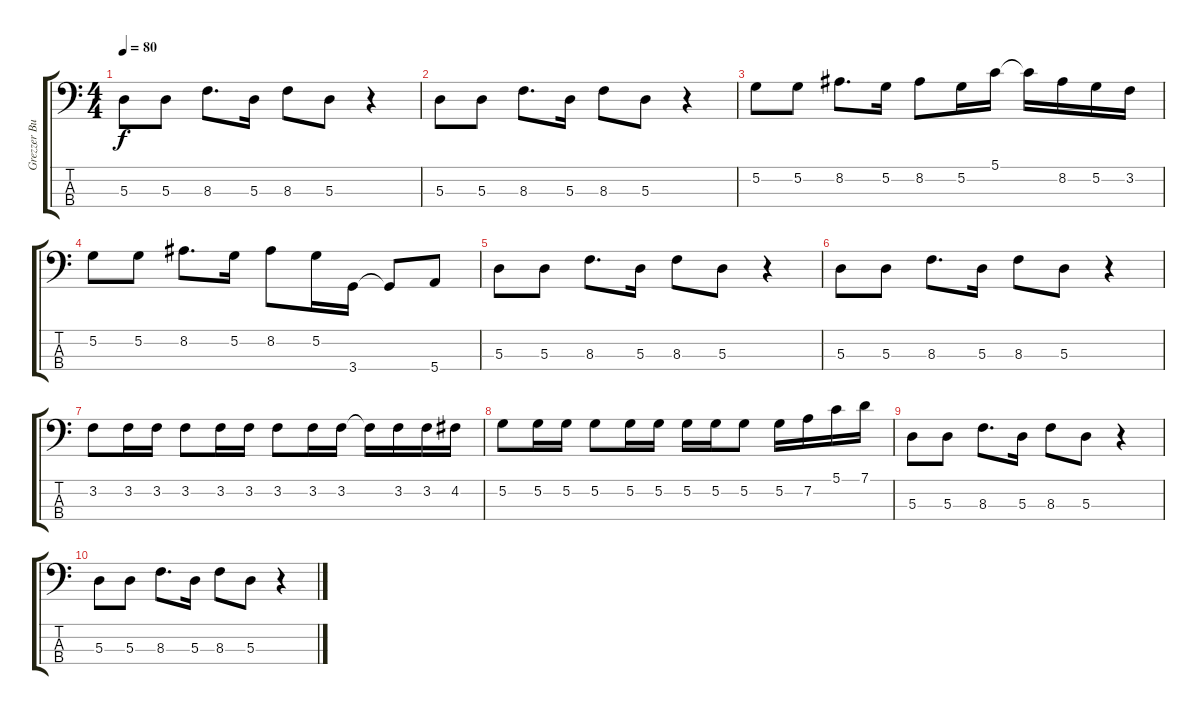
\track ("Grezzer Butler" "Grezzer Bu") {instrument electricbassfinger}
\staff {score tabs}
\tuning (G2 D2 A1 E1) {hide}
\ts (4 4)
\tempo 80
\clef f4
\ks c
5.3.8{dy f} 5.3.8 8.3.8{d} 5.3.16 8.3.8 5.3.8 r.4 |
5.3.8 5.3.8 8.3.8{d} 5.3.16 8.3.8 5.3.8 r.4 |
5.2.8 5.2.8 8.2.8{d} 5.2.16 8.2.8 5.2.16 5.1.16 5.1{t}.16 8.2.16 5.2.16 3.2.16 |
5.2.8 5.2.8 8.2.8{d} 5.2.16 8.2.8 5.2.16 3.4.16 3.4{t}.8 5.4.8 |
5.3.8 5.3.8 8.3.8{d} 5.3.16 8.3.8 5.3.8 r.4 |
5.3.8 5.3.8 8.3.8{d} 5.3.16 8.3.8 5.3.8 r.4 |
3.2.8 3.2.16 3.2.16 3.2.8 3.2.16 3.2.16 3.2.8 3.2.16 3.2.16 3.2{t}.16 3.2.16 3.2.16 4.2.16 |
5.2.8 5.2.16 5.2.16 5.2.8 5.2.16 5.2.16 5.2.16 5.2.16 5.2.8 5.2.16 7.2.16 5.1.16 7.1.16 |
5.3.8 5.3.8 8.3.8{d} 5.3.16 8.3.8 5.3.8 r.4 |
5.3.8 5.3.8 8.3.8{d} 5.3.16 8.3.8 5.3.8 r.4
